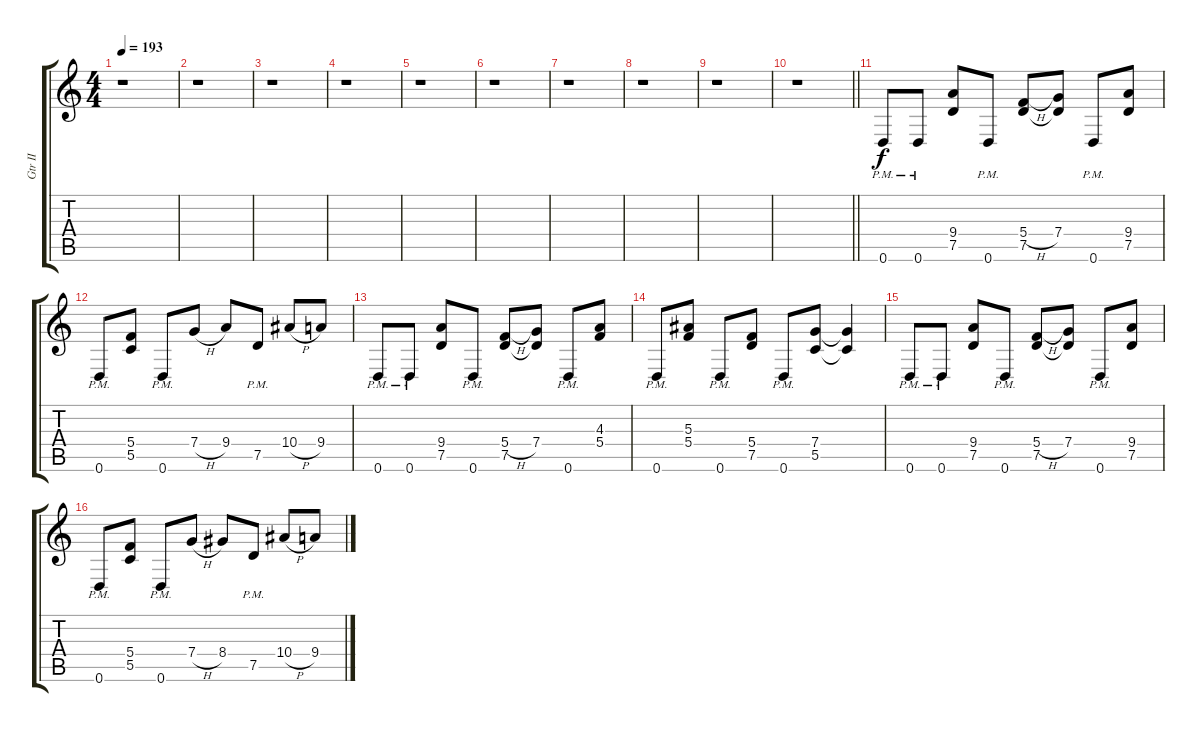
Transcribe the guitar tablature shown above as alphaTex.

\track ("Gtr II" "Gtr II") {instrument distortionguitar}
\staff {score tabs}
\tuning (D4 A3 F3 C3 G2 D2) {hide}
\ts (4 4)
\tempo 193
\clef g2
\ks c
r.1{dy f instrument distortionguitar} |
r.1 |
r.1 |
r.1 |
r.1 |
r.1 |
r.1 |
r.1 |
r.1 |
\barLineRight lightlight
r.1 |
0.6{pm}.8 0.6{pm}.8 (9.4 7.5).8 0.6{pm}.8 (5.4{h} 7.5).8 (7.4 7.5{t}).8 0.6{pm}.8 (9.4 7.5).8 |
0.6{pm}.8 (5.4 5.5).8 0.6{pm}.8 7.4{h}.8 9.4.8 7.5{pm}.8 10.4{h}.8 9.4.8 |
0.6{pm}.8 0.6{pm}.8 (9.4 7.5).8 0.6{pm}.8 (5.4{h} 7.5).8 (7.4 7.5{t}).8 0.6{pm}.8 (4.3 5.4).8 |
0.6{pm}.8 (5.3 5.4).8 0.6{pm}.8 (5.4 7.5).8 0.6{pm}.8 (7.4 5.5).8 (7.4{t} 5.5{t}).4 |
0.6{pm}.8 0.6{pm}.8 (9.4 7.5).8 0.6{pm}.8 (5.4{h} 7.5).8 (7.4 7.5{t}).8 0.6{pm}.8 (9.4 7.5).8 |
0.6{pm}.8 (5.4 5.5).8 0.6{pm}.8 7.4{h}.8 8.4.8 7.5{pm}.8 10.4{h}.8 9.4.8
